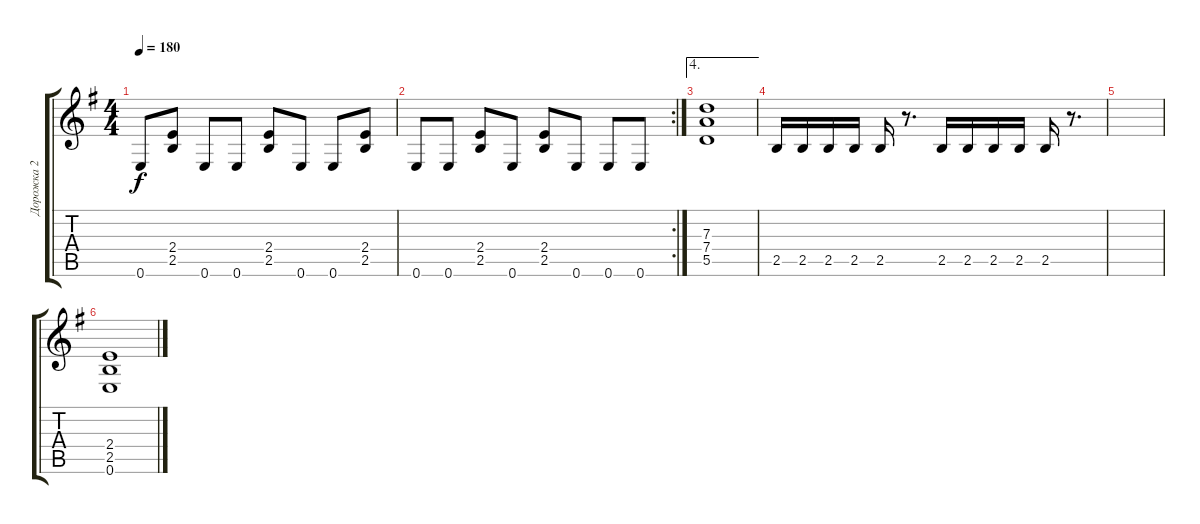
\track ("Дорожка 2" "Дорожка 2") {instrument overdrivenguitar}
\staff {score tabs}
\tuning (E4 B3 G3 D3 A2 E2) {hide}
\ts (4 4)
\tempo 180
\clef g2
\ks g
0.6.8{dy f} (2.4 2.5).8 0.6.8 0.6.8 (2.4 2.5).8 0.6.8 0.6.8 (2.4 2.5).8 |
\rc 2
0.6.8 0.6.8 (2.4 2.5).8 0.6.8 (2.4 2.5).8 0.6.8 0.6.8 0.6.8 |
\ae 4
(7.3 7.4 5.5).1 |
2.5.16 2.5.16 2.5.16 2.5.16 2.5.16 r.8{d} 2.5.16 2.5.16 2.5.16 2.5.16 2.5.16 r.8{d} |
|
(2.4 2.5 0.6).1
